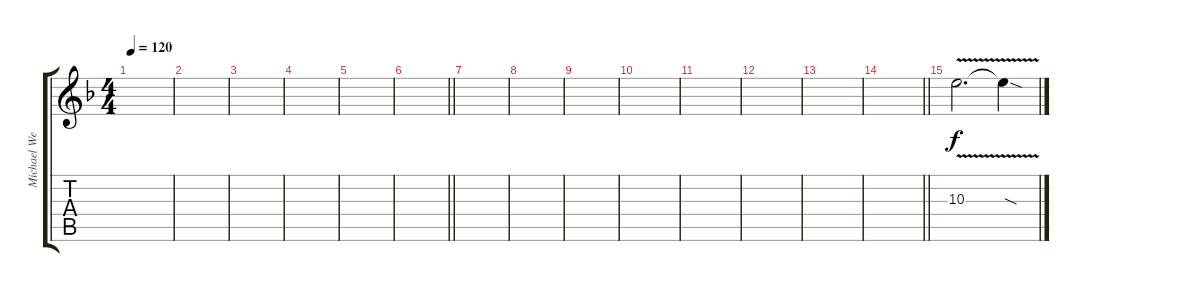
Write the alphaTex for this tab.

\track ("Michael Weikath" "Michael We") {instrument distortionguitar}
\staff {score tabs}
\tuning (Eb4 Bb3 Gb3 Db3 Ab2 Eb2) {hide}
\ts (4 4)
\tempo 120
\clef g2
\ks f
|
|
|
|
|
\barLineRight lightlight
|
|
|
|
|
|
|
|
\barLineRight lightlight
|
\ks dminor
10.3{v}.2{d} 10.3{sod t}.4
